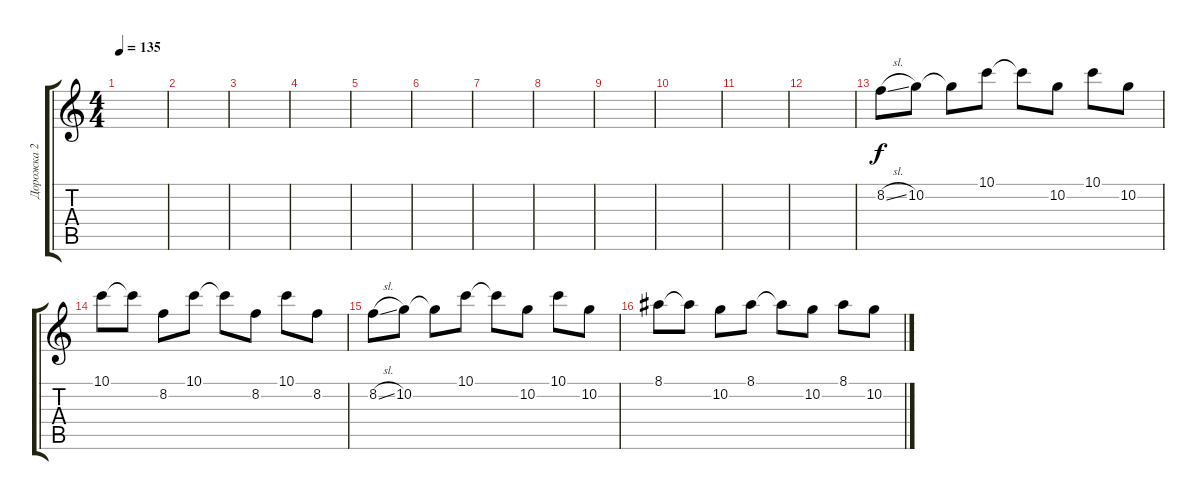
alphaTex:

\track ("Дорожка 2" "Дорожка 2") {instrument overdrivenguitar}
\staff {score tabs}
\tuning (D4 A3 F3 C3 G2 C2) {hide}
\ts (4 4)
\tempo 135
\clef g2
\ks c
|
|
|
|
|
|
|
|
|
|
|
|
8.2{sl}.8 10.2.8 10.2{t}.8 10.1.8 10.1{t}.8 10.2.8 10.1.8 10.2.8 |
10.1.8 10.1{t}.8 8.2.8 10.1.8 10.1{t}.8 8.2.8 10.1.8 8.2.8 |
8.2{sl}.8 10.2.8 10.2{t}.8 10.1.8 10.1{t}.8 10.2.8 10.1.8 10.2.8 |
8.1.8 8.1{t}.8 10.2.8 8.1.8 8.1{t}.8 10.2.8 8.1.8 10.2.8
